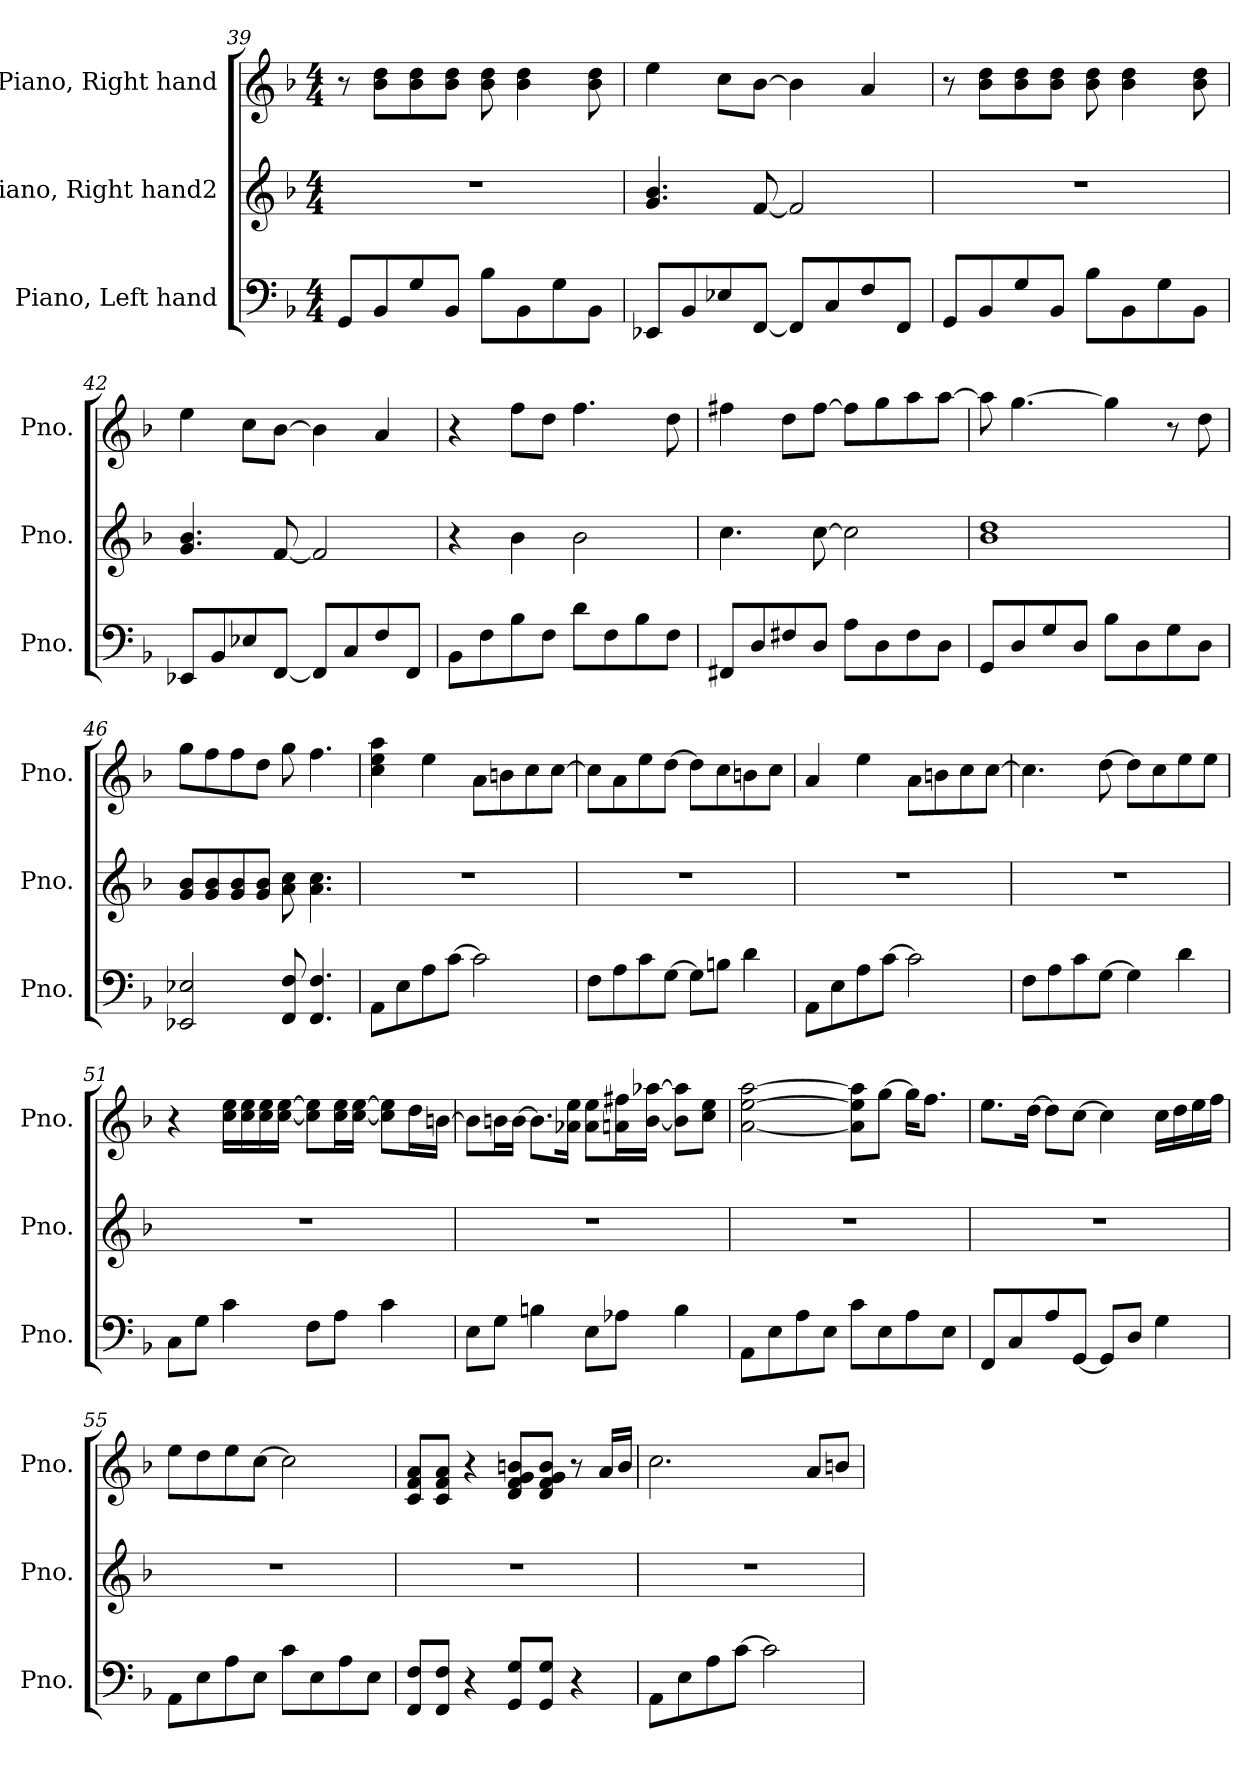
**kern	**kern	**kern
*part3	*part2	*part1
*staff3	*staff2	*staff1
*I"Piano, Left hand	*I"Piano, Right hand2	*I"Piano, Right hand
*I'Pno.	*I'Pno.	*I'Pno.
*clefF4	*clefG2	*clefG2
*k[b-]	*k[b-]	*k[b-]
*M4/4	*M4/4	*M4/4
=39	=39	=39
8GG/L	1r	8r
8BB-/	.	8b-\ 8dd\L
8G/	.	8b-\ 8dd\
8BB-/J	.	8b-\ 8dd\J
8B-\L	.	8b-\ 8dd\
8BB-\	.	4b-\ 4dd\
8G\	.	.
8BB-\J	.	8b-\ 8dd\
=40	=40	=40
8EE-X/L	4.g/ 4.b-/	4ee\
8BB-/	.	.
8E-X/	.	8cc\L
[8FF/J	[8f/	[8b-\J
8FF/L]	2f/]	4b-\]
8C/	.	.
8F/	.	4a/
8FF/J	.	.
=41	=41	=41
8GG/L	1r	8r
8BB-/	.	8b-\ 8dd\L
8G/	.	8b-\ 8dd\
8BB-/J	.	8b-\ 8dd\J
8B-\L	.	8b-\ 8dd\
8BB-\	.	4b-\ 4dd\
8G\	.	.
8BB-\J	.	8b-\ 8dd\
!!LO:LB:g=z
=42	=42	=42
8EE-X/L	4.g/ 4.b-/	4ee\
8BB-/	.	.
8E-X/	.	8cc\L
[8FF/J	[8f/	[8b-\J
8FF/L]	2f/]	4b-\]
8C/	.	.
8F/	.	4a/
8FF/J	.	.
=43	=43	=43
8BB-\L	4r	4r
8F\	.	.
8B-\	4b-\	8ff\L
8F\J	.	8dd\J
8d\L	2b-\	4.ff\
8F\	.	.
8B-\	.	.
8F\J	.	8dd\
=44	=44	=44
8FF#X/L	4.cc\	4ff#X\
8D/	.	.
8F#X/	.	8dd\L
8D/J	[8cc\	[8ff#\J
8A\L	2cc\]	8ff#\L]
8D\	.	8gg\
8F#\	.	8aa\
8D\J	.	[8aa\J
=45	=45	=45
8GG/L	1b- 1dd	8aa\]
8D/	.	[4.gg\
8G/	.	.
8D/J	.	.
8B-\L	.	4gg\]
8D\	.	.
8G\	.	8r
8D\J	.	8dd\
!!LO:LB:g=z
=46	=46	=46
2EE-X/ 2E-X/	8g/ 8b-/L	8gg\L
.	8g/ 8b-/	8ff\
.	8g/ 8b-/	8ff\
.	8g/ 8b-/J	8dd\J
8FF/ 8F/	8a\ 8cc\	8gg\
4.FF/ 4.F/	4.a\ 4.cc\	4.ff\
=47	=47	=47
8AA\L	1r	4cc\ 4ee\ 4aa\
8E\	.	.
8A\	.	4ee\
[8c\J	.	.
2c\]	.	8a\L
.	.	8bn\
.	.	8cc\
.	.	[8cc\J
=48	=48	=48
8F\L	1r	8cc\L]
8A\	.	8a\
8c\	.	8ee\
[8G\J	.	[8dd\J
8G\L]	.	8dd\L]
8Bn\J	.	8cc\
4d\	.	8bn\
.	.	8cc\J
=49	=49	=49
8AA\L	1r	4a/
8E\	.	.
8A\	.	4ee\
[8c\J	.	.
2c\]	.	8a\L
.	.	8bn\
.	.	8cc\
.	.	[8cc\J
!!LO:LB:g=z
=50	=50	=50
8F\L	1r	4.cc\]
8A\	.	.
8c\	.	.
[8G\J	.	[8dd\
4G\]	.	8dd\L]
.	.	8cc\
4d\	.	8ee\
.	.	8ee\J
=51	=51	=51
8C\L	1r	4r
8G\J	.	.
4c\	.	16cc\ 16ee\LL
.	.	16cc\ 16ee\
.	.	16cc\ 16ee\
.	.	[16cc\ [16ee\JJ
8F\L	.	8cc\] 8ee\]L
8A\J	.	16cc\ 16ee\L
.	.	[16cc\ [16ee\JJ
4c\	.	8cc\] 8ee\]L
.	.	16dd\L
.	.	[16bn\JJ
=52	=52	=52
8E\L	1r	8b\L]
8G\J	.	16bn\L
.	.	[16b\JJ
4Bn\	.	8.b\L]
.	.	16a-X\ 16ee\Jk
8E\L	.	8a-\ 8ee\L
8A-X\J	.	16an\ 16ff#X\L
.	.	[16b\ [16aa-X\JJ
4B\	.	8b\] 8aa-\]L
.	.	8cc\ 8ee\J
!!LO:PB:g=z
=53	=53	=53
8AA\L	1r	[2a\ [2ee\ [2aa\
8E\	.	.
8A\	.	.
8E\J	.	.
8c\L	.	8a\] 8ee\] 8aa\]L
8E\	.	[8gg\J
8A\	.	16gg\KL]
.	.	8.ff\J
8E\J	.	.
=54	=54	=54
8FF/L	1r	8.ee\L
8C/	.	.
.	.	[16dd\Jk
8A/	.	8dd\L]
[8GG/J	.	[8cc\J
8GG/L]	.	4cc\]
8D/J	.	.
4G\	.	16cc\LL
.	.	16dd\
.	.	16ee\
.	.	16ff\JJ
=55	=55	=55
8AA\L	1r	8ee\L
8E\	.	8dd\
8A\	.	8ee\
8E\J	.	[8cc\J
8c\L	.	2cc\]
8E\	.	.
8A\	.	.
8E\J	.	.
=56	=56	=56
8FF/ 8F/L	1r	8c/ 8f/ 8a/L
8FF/ 8F/J	.	8c/ 8f/ 8a/J
4r	.	4r
8GG/ 8G/L	.	8d/ 8f/ 8g/ 8bn/L
8GG/ 8G/J	.	8d/ 8f/ 8g/ 8b/J
4r	.	8r
.	.	16a/LL
.	.	16b/JJ
!!LO:LB:g=z
=57	=57	=57
8AA\L	1r	2.cc\
8E\	.	.
8A\	.	.
[8c\J	.	.
2c\]	.	.
.	.	8a/L
.	.	8bn/J
=	=	=
*-	*-	*-
